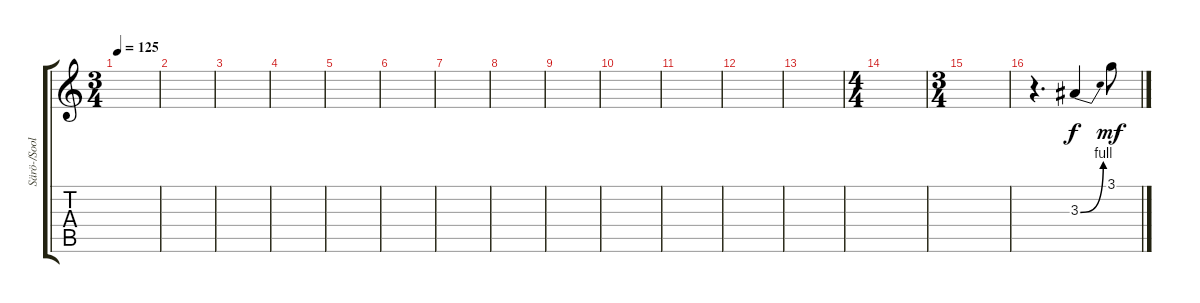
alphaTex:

\track ("Särö-/Soolokitara" "Särö-/Sool") {instrument overdrivenguitar}
\staff {score tabs}
\tuning (E4 B3 G3 D3 A2 E2) {hide}
\ts (3 4)
\tempo 125
\clef g2
\ks c
|
|
|
|
|
|
|
|
|
|
|
|
|
\ts (4 4)
|
\ts (3 4)
|
r.4{d} 3.3{be (bend 0 0 60 4)}.4 3.1.8{dy mf}
